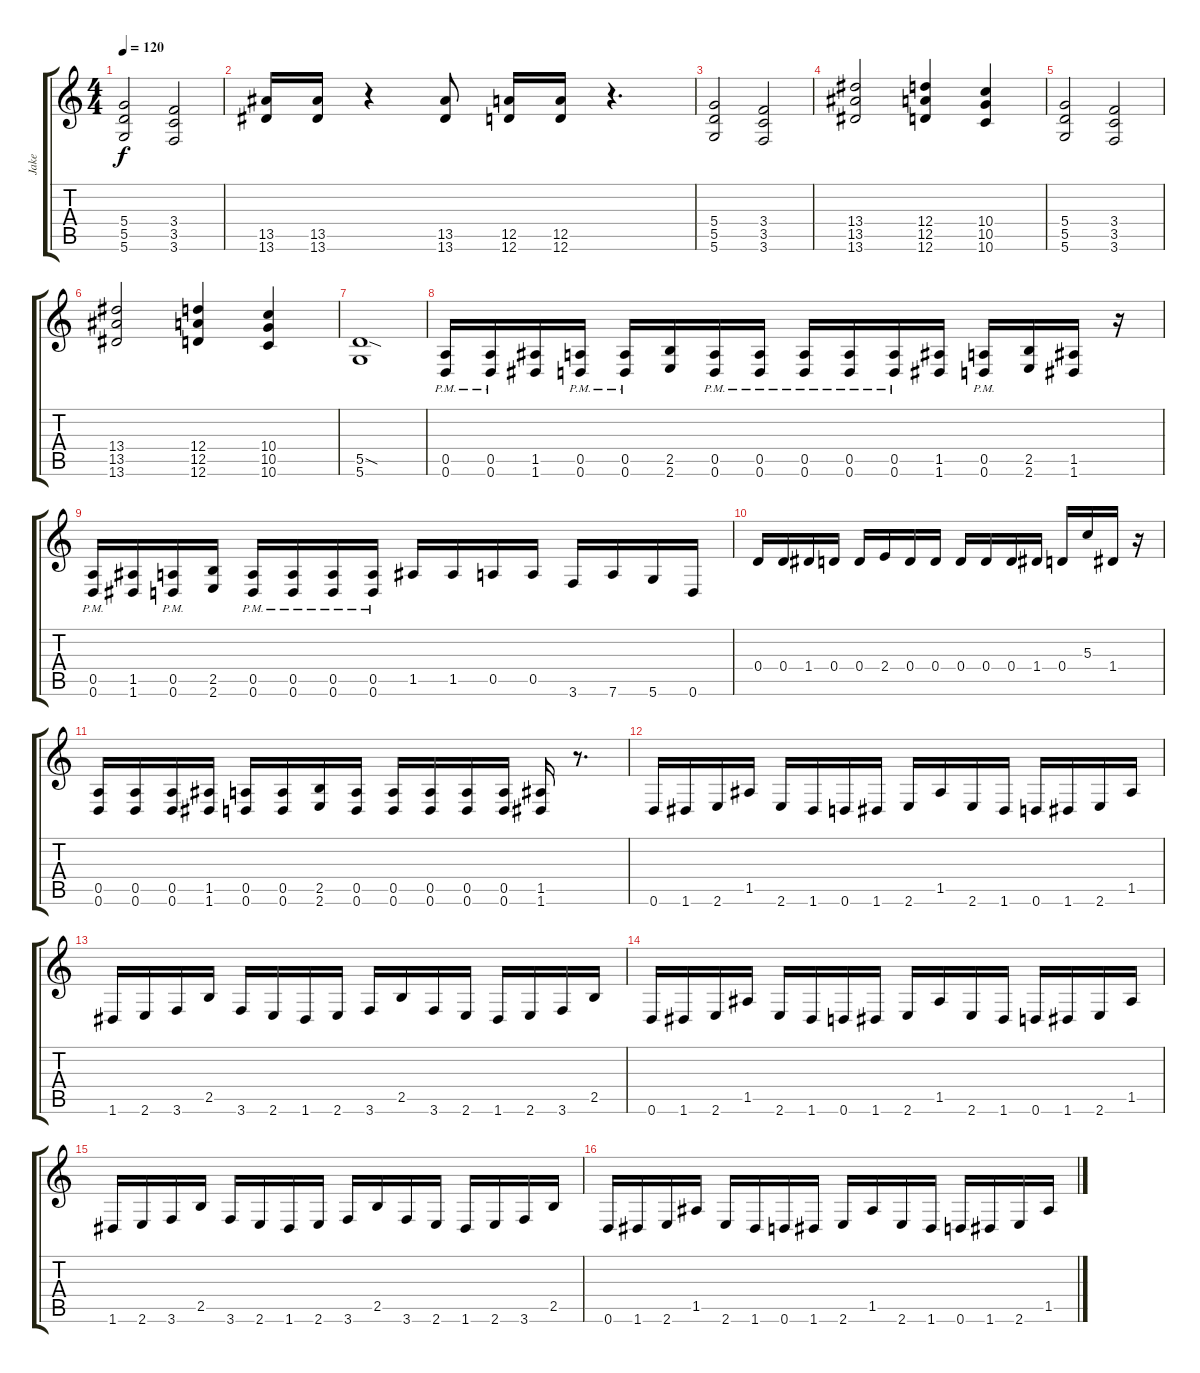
\track ("Jake" "Jake") {instrument overdrivenguitar}
\staff {score tabs}
\tuning (E4 B3 G3 D3 A2 D2) {hide}
\ts (4 4)
\tempo 120
\clef g2
\ks c
(5.4 5.5 5.6).2{dy f} (3.4 3.5 3.6).2 |
(13.5 13.6).16 (13.5 13.6).16 r.4 (13.5 13.6).8 (12.5 12.6).16 (12.5 12.6).16 r.4{d} |
(5.4 5.5 5.6).2 (3.4 3.5 3.6).2 |
(13.4 13.5 13.6).2 (12.4 12.5 12.6).4 (10.4 10.5 10.6).4 |
(5.4 5.5 5.6).2 (3.4 3.5 3.6).2 |
(13.4 13.5 13.6).2 (12.4 12.5 12.6).4 (10.4 10.5 10.6).4 |
(5.5{sod} 5.6).1 |
(0.5{pm} 0.6{pm}).16 (0.5{pm} 0.6{pm}).16 (1.5 1.6).16 (0.5{pm} 0.6{pm}).16 (0.5{pm} 0.6{pm}).16 (2.5 2.6).16 (0.5{pm} 0.6{pm}).16 (0.5{pm} 0.6{pm}).16 (0.5{pm} 0.6{pm}).16 (0.5{pm} 0.6{pm}).16 (0.5{pm} 0.6{pm}).16 (1.5 1.6).16 (0.5{pm} 0.6{pm}).16 (2.5 2.6).16 (1.5 1.6).16 r.16 |
(0.5{pm} 0.6{pm}).16 (1.5 1.6).16 (0.5{pm} 0.6{pm}).16 (2.5 2.6).16 (0.5{pm} 0.6{pm}).16 (0.5{pm} 0.6{pm}).16 (0.5{pm} 0.6{pm}).16 (0.5{pm} 0.6{pm}).16 1.5.16 1.5.16 0.5.16 0.5.16 3.6.16 7.6.16 5.6.16 0.6.16 |
0.4.16 0.4.16 1.4.16 0.4.16 0.4.16 2.4.16 0.4.16 0.4.16 0.4.16 0.4.16 0.4.16 1.4.16 0.4.16 5.3.16 1.4.16 r.16 |
(0.5 0.6).16 (0.5 0.6).16 (0.5 0.6).16 (1.5 1.6).16 (0.5 0.6).16 (0.5 0.6).16 (2.5 2.6).16 (0.5 0.6).16 (0.5 0.6).16 (0.5 0.6).16 (0.5 0.6).16 (0.5 0.6).16 (1.5 1.6).16 r.8{d} |
0.6.16 1.6.16 2.6.16 1.5.16 2.6.16 1.6.16 0.6.16 1.6.16 2.6.16 1.5.16 2.6.16 1.6.16 0.6.16 1.6.16 2.6.16 1.5.16 |
1.6.16 2.6.16 3.6.16 2.5.16 3.6.16 2.6.16 1.6.16 2.6.16 3.6.16 2.5.16 3.6.16 2.6.16 1.6.16 2.6.16 3.6.16 2.5.16 |
0.6.16 1.6.16 2.6.16 1.5.16 2.6.16 1.6.16 0.6.16 1.6.16 2.6.16 1.5.16 2.6.16 1.6.16 0.6.16 1.6.16 2.6.16 1.5.16 |
1.6.16 2.6.16 3.6.16 2.5.16 3.6.16 2.6.16 1.6.16 2.6.16 3.6.16 2.5.16 3.6.16 2.6.16 1.6.16 2.6.16 3.6.16 2.5.16 |
0.6.16 1.6.16 2.6.16 1.5.16 2.6.16 1.6.16 0.6.16 1.6.16 2.6.16 1.5.16 2.6.16 1.6.16 0.6.16 1.6.16 2.6.16 1.5.16
